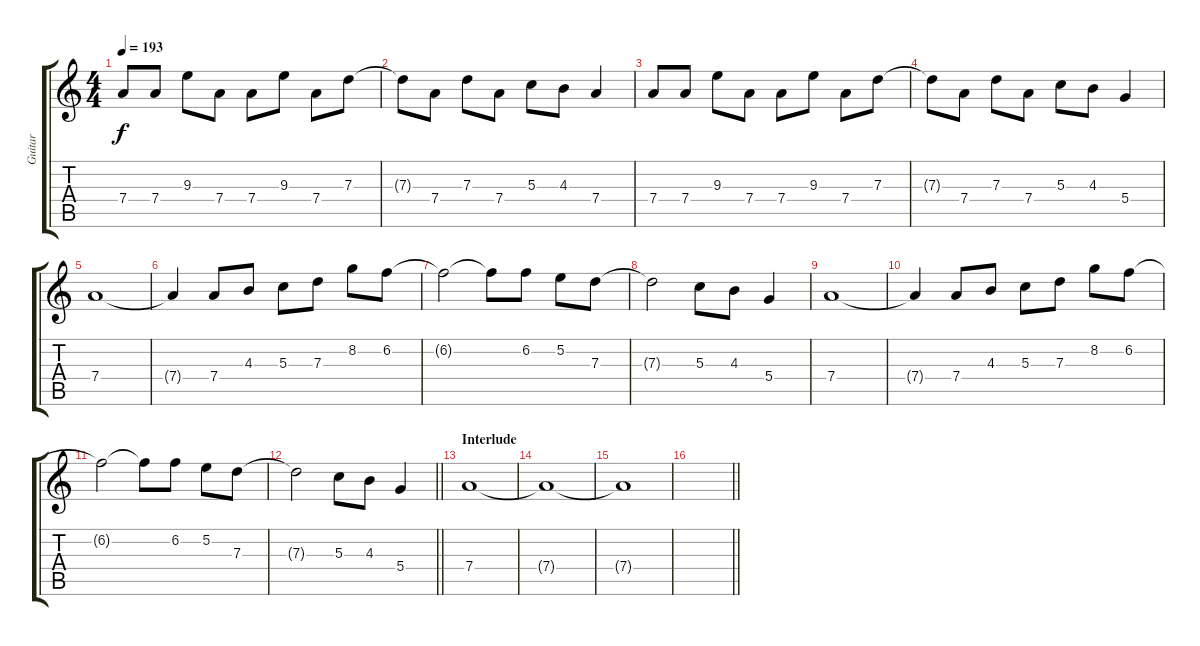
\track ("Guitar" "Guitar") {instrument distortionguitar}
\staff {score tabs}
\tuning (E4 B3 G3 D3 A2 E2) {hide}
\ts (4 4)
\tempo 193
\clef g2
\ks c
7.4.8{dy f} 7.4.8 9.3.8 7.4.8 7.4.8 9.3.8 7.4.8 7.3.8 |
7.3{t}.8 7.4.8 7.3.8 7.4.8 5.3.8 4.3.8 7.4.4 |
7.4.8 7.4.8 9.3.8 7.4.8 7.4.8 9.3.8 7.4.8 7.3.8 |
7.3{t}.8 7.4.8 7.3.8 7.4.8 5.3.8 4.3.8 5.4.4 |
7.4.1 |
7.4{t}.4 7.4.8 4.3.8 5.3.8 7.3.8 8.2.8 6.2.8 |
6.2{t}.2 6.2{t}.8 6.2.8 5.2.8 7.3.8 |
7.3{t}.2 5.3.8 4.3.8 5.4.4 |
7.4.1 |
7.4{t}.4 7.4.8 4.3.8 5.3.8 7.3.8 8.2.8 6.2.8 |
6.2{t}.2 6.2{t}.8 6.2.8 5.2.8 7.3.8 |
\barLineRight lightlight
7.3{t}.2 5.3.8 4.3.8 5.4.4 |
\section ("" "Interlude")
7.4.1{volume 3} |
7.4{t}.1 |
7.4{t}.1 |
\barLineRight lightlight
